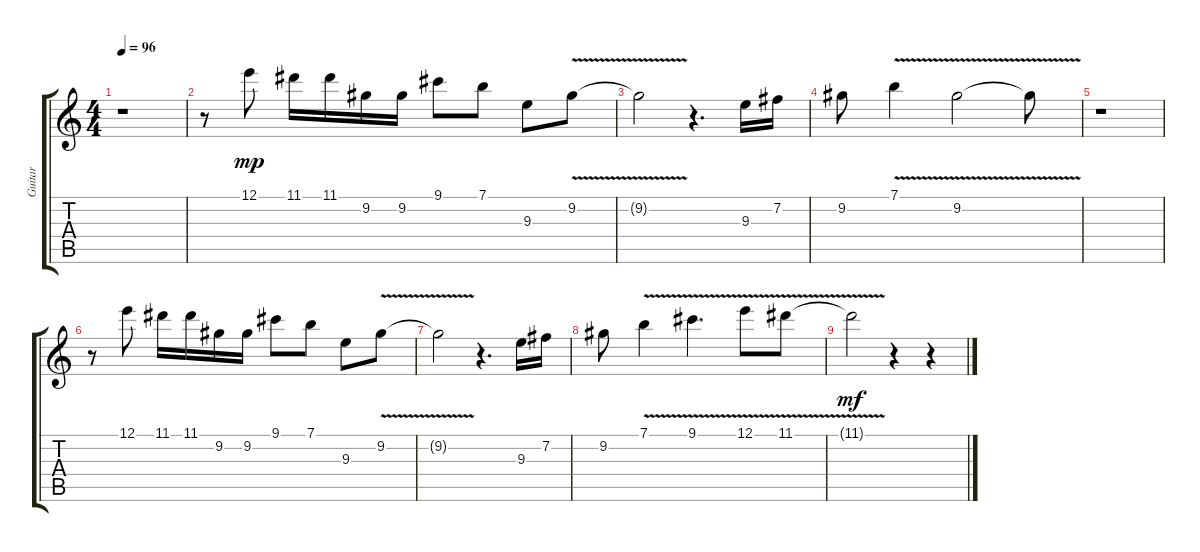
\track ("Guitar" "Guitar") {instrument electricguitarjazz}
\staff {score tabs}
\tuning (E4 B3 G3 D3 A2 E2) {hide}
\ts (4 4)
\tempo 96
\clef g2
\ks c
r.1{dy f} |
r.8 12.1.8{dy mp} 11.1.16 11.1.16 9.2.16 9.2.16 9.1.8 7.1.8 9.3.8 9.2{v}.8 |
9.2{v t}.2 r.4{d} 9.3.16 7.2.16 |
9.2.8 7.1{v}.4 9.2{v}.2 9.2{v t}.8 |
r.1 |
r.8 12.1.8 11.1.16 11.1.16 9.2.16 9.2.16 9.1.8 7.1.8 9.3.8 9.2{v}.8 |
9.2{v t}.2 r.4{d} 9.3.16 7.2.16 |
9.2.8 7.1{v}.4 9.1{v}.4{d} 12.1{v}.8 11.1{v}.8 |
11.1{v t}.2{dy mf} r.4 r.4
